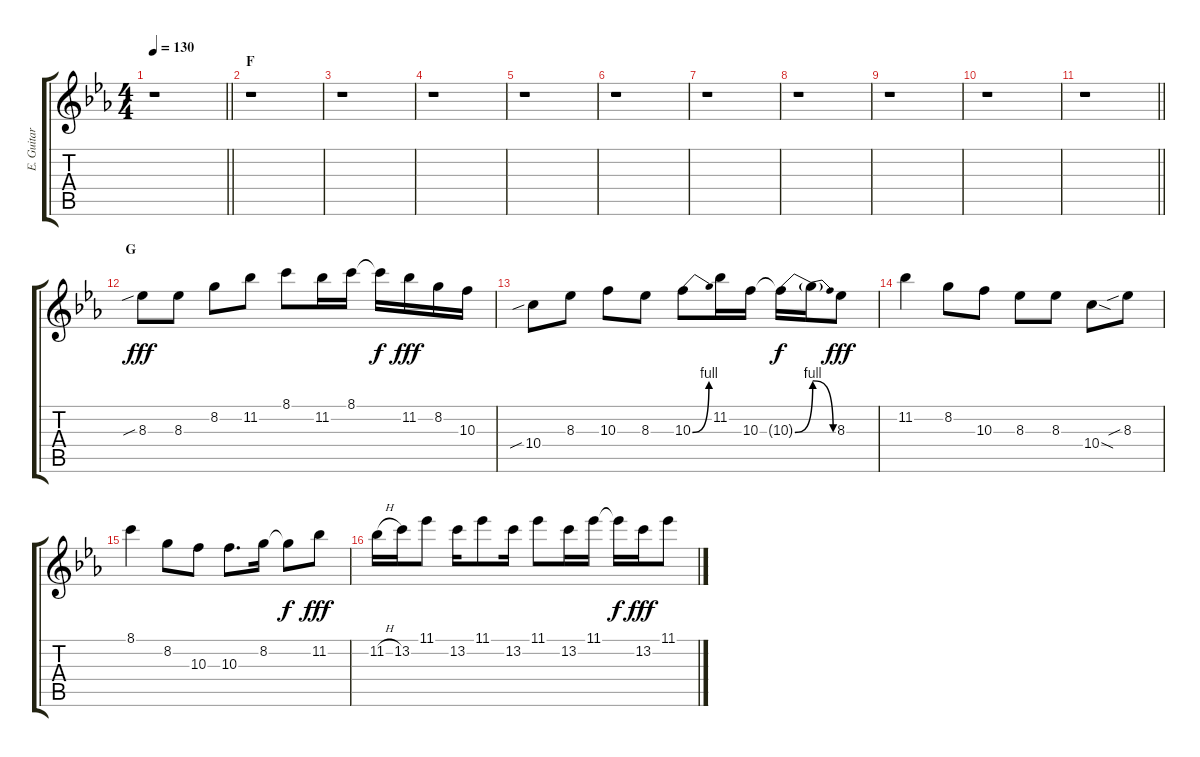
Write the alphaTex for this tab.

\track ("E. Guitar I" "E. Guitar ") {instrument overdrivenguitar}
\staff {score tabs}
\tuning (E4 B3 G3 D3 A2 E2) {hide}
\ts (4 4)
\tempo 130
\clef g2
\barLineRight lightlight
\ks eb
r.1{dy fff} |
\section ("" "F")
r.1 |
r.1 |
r.1 |
r.1 |
r.1 |
r.1 |
r.1 |
r.1 |
r.1 |
\barLineRight lightlight
r.1 |
\section ("" "G")
8.3{sib}.8 8.3.8 8.2.8 11.2.8 8.1.8 11.2.16 8.1.16 8.1{t}.16{dy f} 11.2.16{dy fff} 8.2.16 10.3.16 |
10.4{sib}.8 8.3.8 10.3.8 8.3.8 10.3{be (bend 0 0 60 4)}.8 11.2.16 10.3.16 10.3{be (bend 0 0 60 4) t}.16{dy f} 10.3{be (release 0 4 60 0) t}.16 8.3.8{dy fff} |
11.2.4 8.2.8 10.3.8 8.3.8 8.3.8 10.4{sod}.8 8.3{sib}.8 |
8.1.4 8.2.8 10.3.8 10.3.8{d} 8.2.16 8.2{t}.8{dy f} 11.2.8{dy fff} |
11.2{h}.16 13.2.16 11.1.8 13.2.16 11.1.8 13.2.16 11.1.8 13.2.16 11.1.16 11.1{t}.16{dy f} 13.2.16{dy fff} 11.1.8
